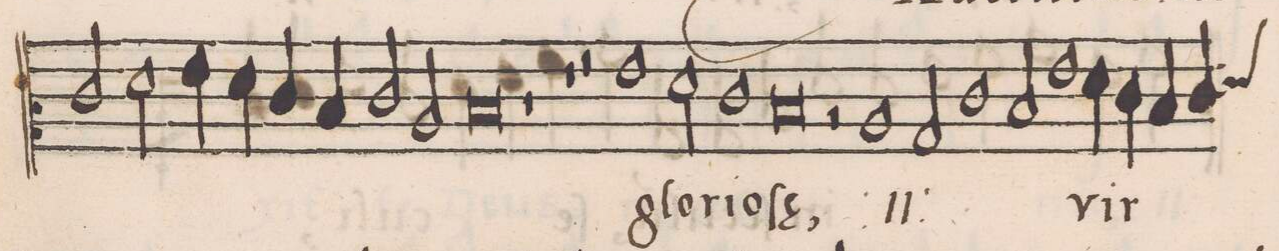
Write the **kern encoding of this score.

**kern	**text
*I"CANTVS	*
*clefC2	*
*k[]	*
*met(c)	*
*M2/1	*
2e/	-ti-
2f\	.
4g\	.
4f\	.
4e/	.
4d/	.
=13	=13
2e/	.
2c/	-ui-
0d	-tas
*	*Xij
=14	=14
1r	.
=15	=15
1r	.
2r	.
1g	glo-
=16	=16
2f\	-ri-
1e	-o-
=17	=17
0d	-ſ(ae),
=18	=18
2r	.
*	*ij
1c	glo-
2B/	-ri-
=19	=19
1e	-o-
2d/	-ſ(ae)
1g	.
*	*Xij
=20	=20
4f\	vir-
4e\	.
4d/	.
*custos:f	*
4e/	.
*-	*-
